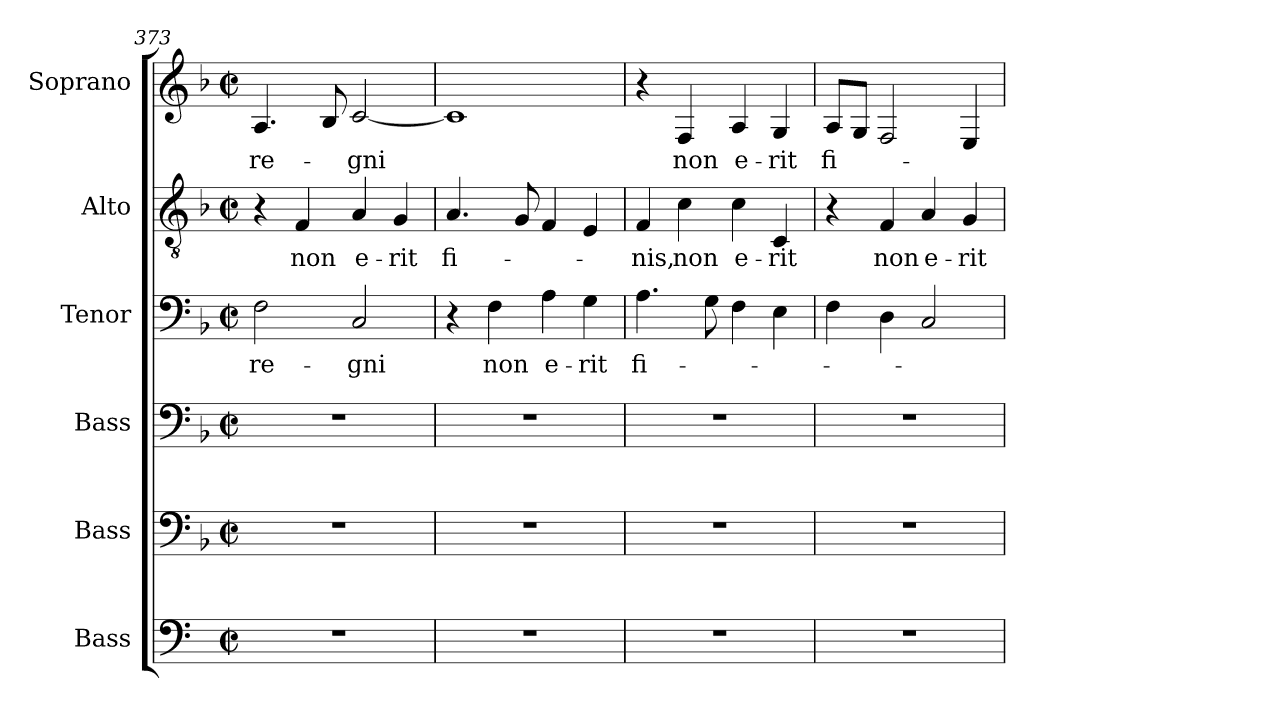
**kern	**kern	**kern	**kern	**text	**kern	**text	**kern	**text
*part6	*part5	*part4	*part3	*part3	*part2	*part2	*part1	*part1
*staff6	*staff5	*staff4	*staff3	*staff3	*staff2	*staff2	*staff1	*staff1
*I"Bass	*I"Bass	*I"Bass	*I"Tenor	*	*I"Alto	*	*I"Soprano	*
*I'B.	*I'B.	*I'B.	*I'T.	*	*I'A.	*	*I'S.	*
*clefF4	*clefF4	*clefF4	*clefF4	*	*clefGv2	*	*clefG2	*
*	*	*	*ITrd7c12	*	*ITrd7c12	*	*	*
*k[]	*k[b-]	*k[b-]	*k[b-]	*	*k[b-]	*	*k[b-]	*
*C:	*F:	*F:	*F:	*	*F:	*	*F:	*
*M2/2	*M2/2	*M2/2	*M2/2	*	*M2/2	*	*M2/2	*
*met(c|)	*met(c|)	*met(c|)	*met(c|)	*	*met(c|)	*	*met(c|)	*
=373	=373	=373	=373	=373	=373	=373	=373	=373
!	!	!	!	!LO:LY:b:color=#000000	!	!	!	!
!	!	!	!	!	!	!	!	!LO:LY:b:color=#000000
1r	1r	1r	2FFi\	re-	4r	.	4.Ai/	re-
!	!	!	!	!	!	!LO:LY:b:color=#000000	!	!
.	.	.	.	.	4FFi/	non	.	.
.	.	.	.	.	.	.	8B-i/	.
!	!	!	!	!LO:LY:b:color=#000000	!	!	!	!
!	!	!	!	!	!	!LO:LY:b:color=#000000	!	!
!	!	!	!	!	!	!	!	!LO:LY:b:color=#000000
.	.	.	2CCi/	-gni	4AAi/	e-	[2ci/	-gni
!	!	!	!	!	!	!LO:LY:b:color=#000000	!	!
.	.	.	.	.	4GGi/	-rit	.	.
=374	=374	=374	=374	=374	=374	=374	=374	=374
!	!	!	!	!	!	!LO:LY:b:color=#000000	!	!
1r	1r	1r	4r	.	4.AAi/	fi-	1ci]	.
!	!	!	!	!LO:LY:b:color=#000000	!	!	!	!
.	.	.	4FFi\	non	.	.	.	.
.	.	.	.	.	8GGi/	.	.	.
!	!	!	!	!LO:LY:b:color=#000000	!	!	!	!
.	.	.	4AAi\	e-	4FFi/	.	.	.
!	!	!	!	!LO:LY:b:color=#000000	!	!	!	!
.	.	.	4GGi\	-rit	4EEi/	.	.	.
!!LO:LB:g=z
=375	=375	=375	=375	=375	=375	=375	=375	=375
!	!	!	!	!LO:LY:b:color=#000000	!	!	!	!
!	!	!	!	!	!	!LO:LY:b:color=#000000	!	!
1r	1r	1r	4.AAi\	fi-	4FFi/	-nis,	4r	.
!	!	!	!	!	!	!LO:LY:b:color=#000000	!	!
!	!	!	!	!	!	!	!	!LO:LY:b:color=#000000
.	.	.	.	.	4Ci\	non	4Fi/	non
.	.	.	8GGi\	.	.	.	.	.
!	!	!	!	!	!	!LO:LY:b:color=#000000	!	!
!	!	!	!	!	!	!	!	!LO:LY:b:color=#000000
.	.	.	4FFi\	.	4Ci\	e-	4Ai/	e-
!	!	!	!	!	!	!LO:LY:b:color=#000000	!	!
!	!	!	!	!	!	!	!	!LO:LY:b:color=#000000
.	.	.	4EEi\	.	4CCi/	-rit	4Gi/	-rit
=376	=376	=376	=376	=376	=376	=376	=376	=376
!	!	!	!	!	!	!	!	!LO:LY:b:color=#000000
1r	1r	1r	4FFi\	.	4r	.	8Ai/L	fi-
.	.	.	.	.	.	.	8Gi/J	.
!	!	!	!	!	!	!LO:LY:b:color=#000000	!	!
.	.	.	4DDi\	.	4FFi/	non	2Fi/	.
!	!	!	!	!	!	!LO:LY:b:color=#000000	!	!
.	.	.	2CCi/	.	4AAi/	e-	.	.
!	!	!	!	!	!	!LO:LY:b:color=#000000	!	!
.	.	.	.	.	4GGi/	-rit	4Ei/	.
=	=	=	=	=	=	=	=	=
*-	*-	*-	*-	*-	*-	*-	*-	*-
